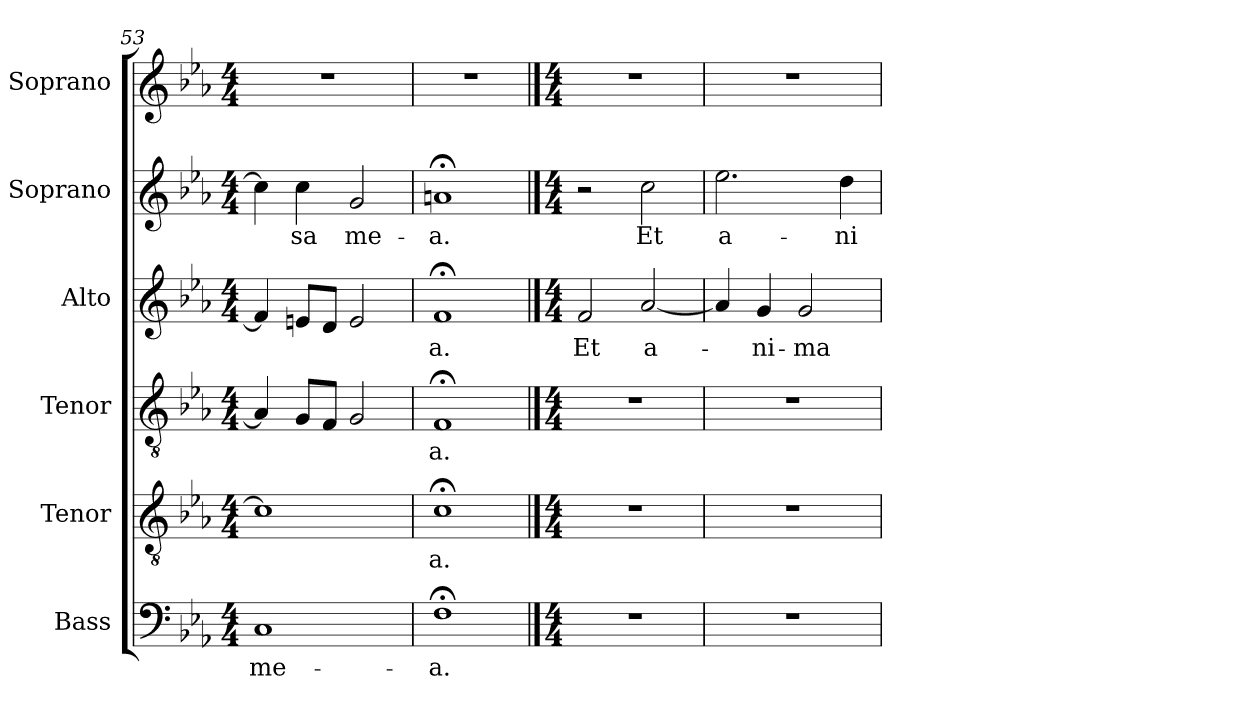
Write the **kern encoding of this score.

**kern	**text	**kern	**text	**kern	**text	**kern	**text	**kern	**text	**kern
*part6	*part6	*part5	*part5	*part4	*part4	*part3	*part3	*part2	*part2	*part1
*staff6	*staff6	*staff5	*staff5	*staff4	*staff4	*staff3	*staff3	*staff2	*staff2	*staff1
*I"Bass	*	*I"Tenor	*	*I"Tenor	*	*I"Alto	*	*I"Soprano	*	*I"Soprano
*I'B	*	*I'T	*	*I'T	*	*I'A	*	*I'S	*	*I'S
*clefF4	*	*clefGv2	*	*clefGv2	*	*clefG2	*	*clefG2	*	*clefG2
*	*	*ITrd7c12	*	*ITrd7c12	*	*	*	*	*	*
*k[b-e-a-]	*	*k[b-e-a-]	*	*k[b-e-a-]	*	*k[b-e-a-]	*	*k[b-e-a-]	*	*k[b-e-a-]
*E-:	*	*E-:	*	*E-:	*	*E-:	*	*E-:	*	*E-:
*M4/4	*	*M4/4	*	*M4/4	*	*M4/4	*	*M4/4	*	*M4/4
=53	=53	=53	=53	=53	=53	=53	=53	=53	=53	=53
!	!LO:LY:b:color=#000000	!	!	!	!	!	!	!	!	!
1Ci	me-	1Ci]	.	4AA-i/]	.	4fi/]	.	4cci\]	.	1r
!	!	!	!	!	!	!	!	!	!LO:LY:b:color=#000000	!
.	.	.	.	8GGi/L	.	8eni/L	.	4cci\	-sa	.
.	.	.	.	8FFi/J	.	8di/J	.	.	.	.
!	!	!	!	!	!	!	!	!	!LO:LY:b:color=#000000	!
.	.	.	.	2GGi/	.	2ei/	.	2gi/	me-	.
=54	=54	=54	=54	=54	=54	=54	=54	=54	=54	=54
!	!LO:LY:b:color=#000000	!	!	!	!	!	!	!	!	!
!	!	!	!LO:LY:b:color=#000000	!	!	!	!	!	!	!
!	!	!	!	!	!LO:LY:b:color=#000000	!	!	!	!	!
!	!	!	!	!	!	!	!LO:LY:b:color=#000000	!	!	!
!	!	!	!	!	!	!	!	!	!LO:LY:b:color=#000000	!
1F;i	-a.	1C;i	-a.	1FF;i	-a.	1f;i	-a.	1an;i	-a.	1r
!!LO:PB:g=z
==55	==55	==55	==55	==55	==55	==55	==55	==55	==55	==55
*M4/4	*	*M4/4	*	*M4/4	*	*M4/4	*	*M4/4	*	*M4/4
!	!	!	!	!	!	!	!LO:LY:b:color=#000000	!	!	!
1r	.	1r	.	1r	.	2fi/	Et	2r	.	1r
!	!	!	!	!	!	!	!LO:LY:b:color=#000000	!	!	!
!	!	!	!	!	!	!	!	!	!LO:LY:b:color=#000000	!
.	.	.	.	.	.	[2a-i/	a-	2cci\	Et	.
=56	=56	=56	=56	=56	=56	=56	=56	=56	=56	=56
!	!	!	!	!	!	!	!	!	!LO:LY:b:color=#000000	!
1r	.	1r	.	1r	.	4a-i/]	.	2.ee-i\	a-	1r
!	!	!	!	!	!	!	!LO:LY:b:color=#000000	!	!	!
.	.	.	.	.	.	4gi/	-ni-	.	.	.
!	!	!	!	!	!	!	!LO:LY:b:color=#000000	!	!	!
.	.	.	.	.	.	2gi/	-ma	.	.	.
!	!	!	!	!	!	!	!	!	!LO:LY:b:color=#000000	!
.	.	.	.	.	.	.	.	4ddi\	-ni-	.
=	=	=	=	=	=	=	=	=	=	=
*-	*-	*-	*-	*-	*-	*-	*-	*-	*-	*-
